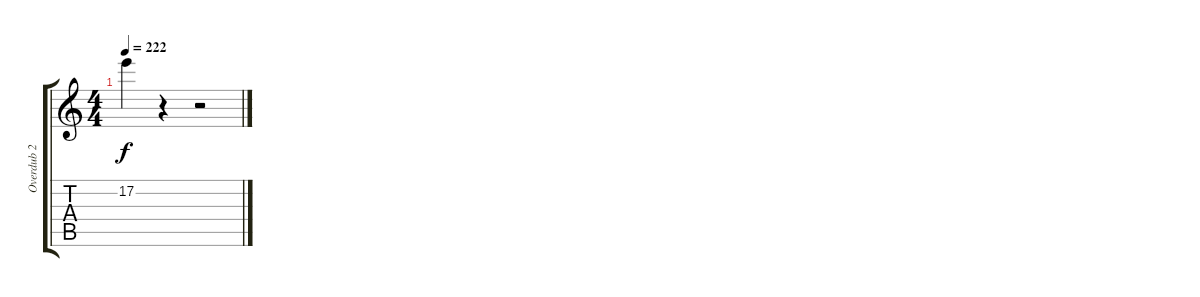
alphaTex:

\track ("Overdub 2" "Overdub 2") {instrument distortionguitar}
\staff {score tabs}
\tuning (E4 B3 G3 D3 A2 E2) {hide}
\ts (4 4)
\tempo 222
\clef g2
\ks c
17.2.4{dy f} r.4 r.2
